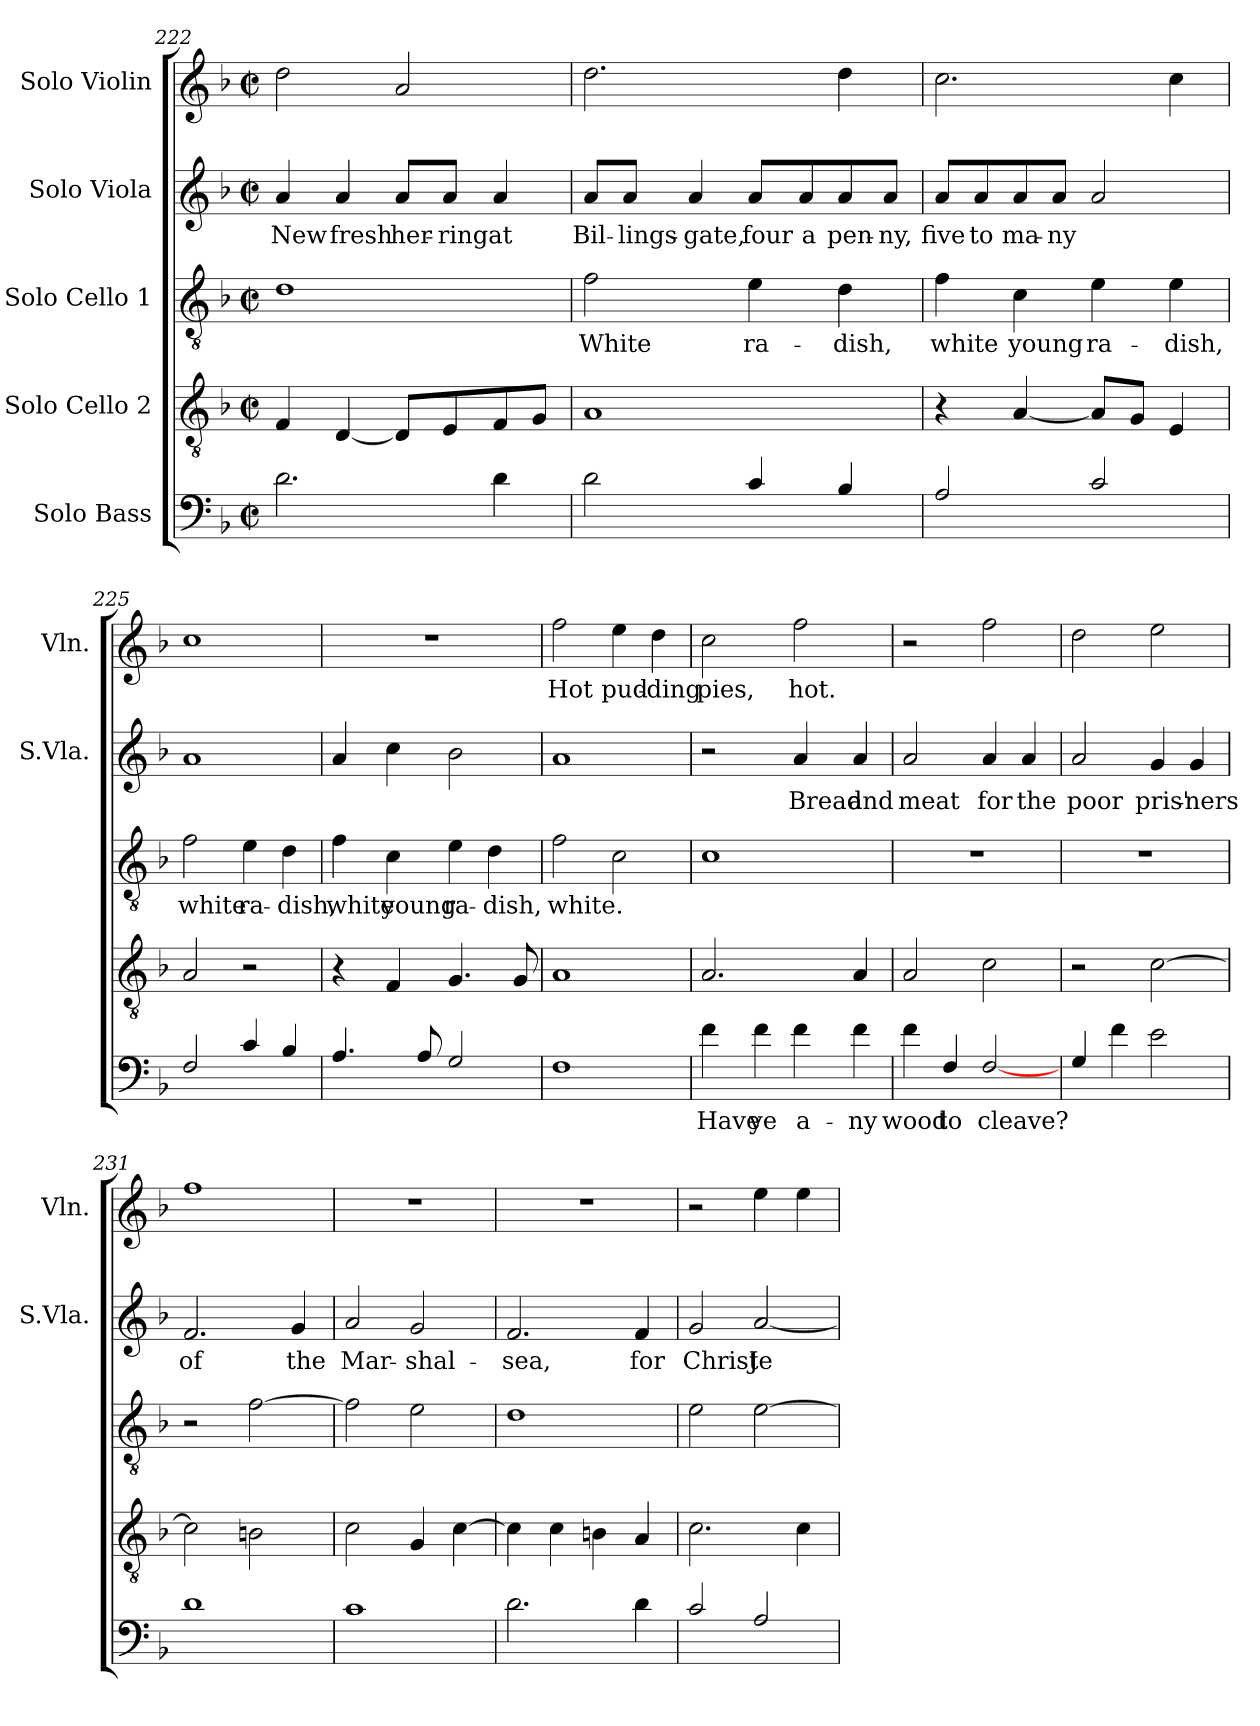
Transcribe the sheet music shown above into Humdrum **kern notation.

**kern	**text	**kern	**kern	**text	**kern	**text	**kern	**text
*part5	*part5	*part4	*part3	*part3	*part2	*part2	*part1	*part1
*staff5	*staff5	*staff4	*staff3	*staff3	*staff2	*staff2	*staff1	*staff1
*I"Solo Bass	*	*I"Solo Cello 2	*I"Solo Cello 1	*	*I"Solo Viola	*	*I"Solo Violin	*
*	*	*	*	*	*I'S.Vla.	*	*I'Vln.	*
*clefF4	*	*clefGv2	*clefGv2	*	*clefG2	*	*clefG2	*
*ITrd7c12	*	*	*	*	*	*	*	*
*k[b-]	*	*k[b-]	*k[b-]	*	*k[b-]	*	*k[b-]	*
*F:	*	*F:	*F:	*	*F:	*	*F:	*
*M2/2	*	*M2/2	*M2/2	*	*M2/2	*	*M2/2	*
*met(c|)	*	*met(c|)	*met(c|)	*	*met(c|)	*	*met(c|)	*
=222	=222	=222	=222	=222	=222	=222	=222	=222
2.D\	.	4F/	1d	.	4a/	New	2dd\	.
.	.	[4D/	.	.	4a/	fresh	.	.
.	.	8D/L]	.	.	8a/L	her-	2a/	.
.	.	8E/	.	.	8a/J	-ring	.	.
4D\	.	8F/	.	.	4a/	at	.	.
.	.	8G/J	.	.	.	.	.	.
!!LO:LB:g=z
=223	=223	=223	=223	=223	=223	=223	=223	=223
2D\	.	1A	2f\	White	8a/L	Bil-	2.dd\	.
.	.	.	.	.	8a/J	-lings-	.	.
.	.	.	.	.	4a/	-gate,	.	.
4C/	.	.	4e\	ra-	8a/L	four	.	.
.	.	.	.	.	8a/	a	.	.
4BB-/	.	.	4d\	-dish,	8a/	pen-	4dd\	.
.	.	.	.	.	8a/J	-ny,	.	.
=224	=224	=224	=224	=224	=224	=224	=224	=224
2AA/	.	4r	4f\	white	8a/L	five	2.cc\	.
.	.	.	.	.	8a/	to	.	.
.	.	[4A/	4c\	young	8a/	ma-	.	.
.	.	.	.	.	8a/J	-ny	.	.
2C/	.	8A/L]	4e\	ra-	2a/	.	.	.
.	.	8G/J	.	.	.	.	.	.
.	.	4E/	4e\	-dish,	.	.	4cc\	.
=225	=225	=225	=225	=225	=225	=225	=225	=225
2FF/	.	2A/	2f\	white	1a	.	1cc	.
4C/	.	2r	4e\	ra-	.	.	.	.
4BB-/	.	.	4d\	-dish,	.	.	.	.
=226	=226	=226	=226	=226	=226	=226	=226	=226
4.AA/	.	4r	4f\	white	4a/	.	1r	.
.	.	4F/	4c\	young	4cc\	.	.	.
8AA/	.	.	.	.	.	.	.	.
2GG/	.	4.G/	4e\	ra-	2b-\	.	.	.
.	.	.	4d\	-dish,	.	.	.	.
.	.	8G/	.	.	.	.	.	.
=227	=227	=227	=227	=227	=227	=227	=227	=227
1FF	.	1A	2f\	white.	1a	.	2ff\	Hot
.	.	.	2c\	.	.	.	4ee\	pud-
.	.	.	.	.	.	.	4dd\	-ding
!!LO:LB:g=z
=228	=228	=228	=228	=228	=228	=228	=228	=228
4F\	Have	2.A/	1c	.	2r	.	2cc\	pies,
4F\	ye	.	.	.	.	.	.	.
4F\	a-	.	.	.	4a/	Bread	2ff\	hot.
4F\	-ny	4A/	.	.	4a/	and	.	.
=229	=229	=229	=229	=229	=229	=229	=229	=229
4F\	wood	2A/	1r	.	2a/	meat	2r	.
4FF/	to	.	.	.	.	.	.	.
[2FF/	cleave?	2c\	.	.	4a/	for	2ff\	.
.	.	.	.	.	4a/	the	.	.
=230	=230	=230	=230	=230	=230	=230	=230	=230
4GG/	.	2r	1r	.	2a/	poor	2dd\	.
4F\	.	.	.	.	.	.	.	.
2E\	.	[2c\	.	.	4g/	pris'-	2ee\	.
.	.	.	.	.	4g/	-ners	.	.
=231	=231	=231	=231	=231	=231	=231	=231	=231
1D	.	2c\]	2r	.	2.f/	of	1ff	.
.	.	2Bn\	[2f\	.	.	.	.	.
.	.	.	.	.	4g/	the	.	.
=232	=232	=232	=232	=232	=232	=232	=232	=232
1C	.	2c\	2f\]	.	2a/	Mar-	1r	.
.	.	4G/	2e\	.	2g/	-shal-	.	.
.	.	[4c\	.	.	.	.	.	.
=233	=233	=233	=233	=233	=233	=233	=233	=233
2.D\	.	4c\]	1d	.	2.f/	-sea,	1r	.
.	.	4c\	.	.	.	.	.	.
.	.	4Bn\	.	.	.	.	.	.
4D\	.	4A/	.	.	4f/	for	.	.
=234	=234	=234	=234	=234	=234	=234	=234	=234
2C/	.	2.c\	2e\	.	2g/	Christ	2r	.
2AA/	.	.	[2e\	.	[2a/	Je-	4ee\	.
.	.	4c\	.	.	.	.	4ee\	.
=	=	=	=	=	=	=	=	=
*-	*-	*-	*-	*-	*-	*-	*-	*-
